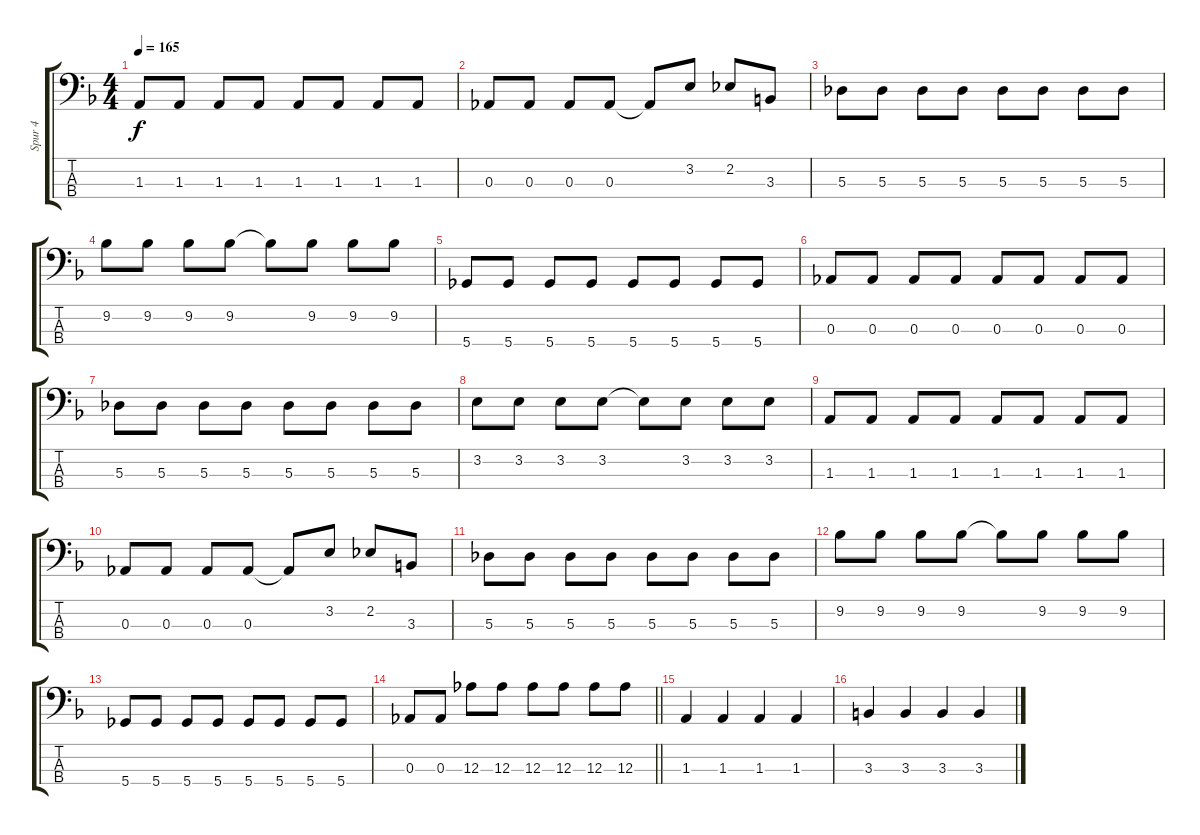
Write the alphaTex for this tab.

\track ("Spur 4" "Spur 4") {instrument electricbasspick}
\staff {score tabs}
\tuning (Gb2 Db2 Ab1 Db1) {hide}
\ts (4 4)
\tempo 165
\clef f4
\ks f
1.3.8{dy f} 1.3.8 1.3.8 1.3.8 1.3.8 1.3.8 1.3.8 1.3.8 |
0.3.8 0.3.8 0.3.8 0.3.8 0.3{t}.8 3.2.8 2.2.8 3.3.8 |
5.3.8 5.3.8 5.3.8 5.3.8 5.3.8 5.3.8 5.3.8 5.3.8 |
9.2.8 9.2.8 9.2.8 9.2.8 9.2{t}.8 9.2.8 9.2.8 9.2.8 |
5.4.8 5.4.8 5.4.8 5.4.8 5.4.8 5.4.8 5.4.8 5.4.8 |
0.3.8 0.3.8 0.3.8 0.3.8 0.3.8 0.3.8 0.3.8 0.3.8 |
5.3.8 5.3.8 5.3.8 5.3.8 5.3.8 5.3.8 5.3.8 5.3.8 |
3.2.8 3.2.8 3.2.8 3.2.8 3.2{t}.8 3.2.8 3.2.8 3.2.8 |
1.3.8 1.3.8 1.3.8 1.3.8 1.3.8 1.3.8 1.3.8 1.3.8 |
0.3.8 0.3.8 0.3.8 0.3.8 0.3{t}.8 3.2.8 2.2.8 3.3.8 |
5.3.8 5.3.8 5.3.8 5.3.8 5.3.8 5.3.8 5.3.8 5.3.8 |
9.2.8 9.2.8 9.2.8 9.2.8 9.2{t}.8 9.2.8 9.2.8 9.2.8 |
5.4.8 5.4.8 5.4.8 5.4.8 5.4.8 5.4.8 5.4.8 5.4.8 |
\barLineRight lightlight
0.3.8 0.3.8 12.3.8 12.3.8 12.3.8 12.3.8 12.3.8 12.3.8 |
1.3.4 1.3.4 1.3.4 1.3.4 |
3.3.4 3.3.4 3.3.4 3.3.4
